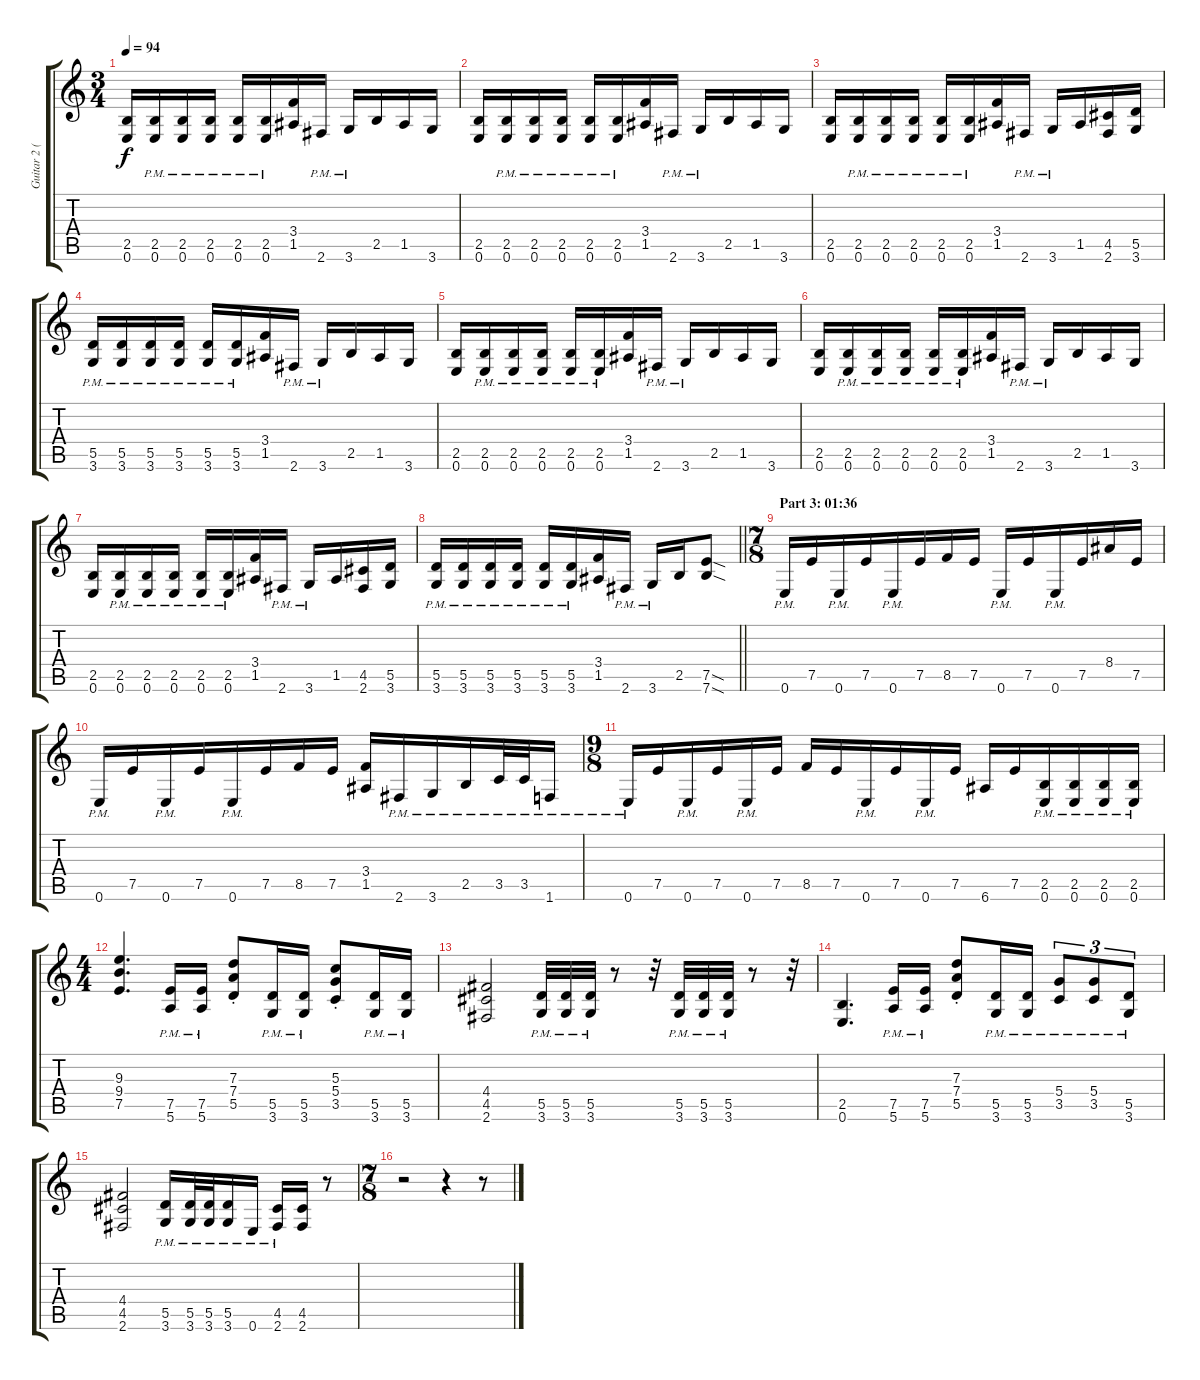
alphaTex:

\track ("Guitar 2 (Distortion)" "Guitar 2 (") {instrument distortionguitar}
\staff {score tabs}
\tuning (E4 B3 G3 D3 A2 E2) {hide}
\ts (3 4)
\tempo 94
\clef g2
\ks c
(2.5 0.6).16{dy f} (2.5{pm} 0.6{pm}).16 (2.5{pm} 0.6{pm}).16 (2.5{pm} 0.6{pm}).16 (2.5{pm} 0.6{pm}).16 (2.5{pm} 0.6{pm}).16 (3.4 1.5).16 2.6{pm}.16 3.6{pm}.16 2.5.16 1.5.16 3.6.16 |
(2.5 0.6).16 (2.5{pm} 0.6{pm}).16 (2.5{pm} 0.6{pm}).16 (2.5{pm} 0.6{pm}).16 (2.5{pm} 0.6{pm}).16 (2.5{pm} 0.6{pm}).16 (3.4 1.5).16 2.6{pm}.16 3.6{pm}.16 2.5.16 1.5.16 3.6.16 |
(2.5 0.6).16 (2.5{pm} 0.6{pm}).16 (2.5{pm} 0.6{pm}).16 (2.5{pm} 0.6{pm}).16 (2.5{pm} 0.6{pm}).16 (2.5{pm} 0.6{pm}).16 (3.4 1.5).16 2.6{pm}.16 3.6{pm}.16 1.5.16 (4.5 2.6).16 (5.5 3.6).16 |
(5.5{pm} 3.6{pm}).16 (5.5{pm} 3.6{pm}).16 (5.5{pm} 3.6{pm}).16 (5.5{pm} 3.6{pm}).16 (5.5{pm} 3.6{pm}).16 (5.5{pm} 3.6{pm}).16 (3.4 1.5).16 2.6{pm}.16 3.6{pm}.16 2.5.16 1.5.16 3.6.16 |
(2.5 0.6).16 (2.5{pm} 0.6{pm}).16 (2.5{pm} 0.6{pm}).16 (2.5{pm} 0.6{pm}).16 (2.5{pm} 0.6{pm}).16 (2.5{pm} 0.6{pm}).16 (3.4 1.5).16 2.6{pm}.16 3.6{pm}.16 2.5.16 1.5.16 3.6.16 |
(2.5 0.6).16 (2.5{pm} 0.6{pm}).16 (2.5{pm} 0.6{pm}).16 (2.5{pm} 0.6{pm}).16 (2.5{pm} 0.6{pm}).16 (2.5{pm} 0.6{pm}).16 (3.4 1.5).16 2.6{pm}.16 3.6{pm}.16 2.5.16 1.5.16 3.6.16 |
(2.5 0.6).16 (2.5{pm} 0.6{pm}).16 (2.5{pm} 0.6{pm}).16 (2.5{pm} 0.6{pm}).16 (2.5{pm} 0.6{pm}).16 (2.5{pm} 0.6{pm}).16 (3.4 1.5).16 2.6{pm}.16 3.6{pm}.16 1.5.16 (4.5 2.6).16 (5.5 3.6).16 |
\barLineRight lightlight
(5.5{pm} 3.6{pm}).16 (5.5{pm} 3.6{pm}).16 (5.5{pm} 3.6{pm}).16 (5.5{pm} 3.6{pm}).16 (5.5{pm} 3.6{pm}).16 (5.5{pm} 3.6{pm}).16 (3.4 1.5).16 2.6{pm}.16 3.6{pm}.16 2.5.16 (7.5{sod} 7.6{sod}).8 |
\ts (7 8)
\section ("" "Part 3: 01:36")
0.6{pm}.16 7.5.16 0.6{pm}.16 7.5.16 0.6{pm}.16 7.5.16 8.5.16 7.5.16 0.6{pm}.16 7.5.16 0.6{pm}.16 7.5.16 8.4.16 7.5.16 |
0.6{pm}.16 7.5.16 0.6{pm}.16 7.5.16 0.6{pm}.16 7.5.16 8.5.16 7.5.16 (3.4 1.5).16 2.6{pm}.16 3.6{pm}.16 2.5{pm}.16 3.5{pm}.32 3.5{pm}.32 1.6{pm}.16 |
\ts (9 8)
0.6{pm}.16 7.5.16 0.6{pm}.16 7.5.16 0.6{pm}.16 7.5.16 8.5.16 7.5.16 0.6{pm}.16 7.5.16 0.6{pm}.16 7.5.16 6.6.16 7.5.16 (2.5{pm} 0.6{pm}).16 (2.5{pm} 0.6{pm}).16 (2.5{pm} 0.6{pm}).16 (2.5{pm} 0.6{pm}).16 |
\ts (4 4)
(9.3 9.4 7.5).4{d} (7.5{pm} 5.6{pm}).16 (7.5{pm} 5.6{pm}).16 (7.3{st} 7.4{st} 5.5{st}).8 (5.5{pm} 3.6{pm}).16 (5.5{pm} 3.6{pm}).16 (5.3{st} 5.4{st} 3.5{st}).8 (5.5{pm} 3.6{pm}).16 (5.5{pm} 3.6{pm}).16 |
(4.4 4.5 2.6).2 (5.5{pm} 3.6{pm}).32 (5.5{pm} 3.6{pm}).32 (5.5{pm} 3.6{pm}).32 r.8 r.32 (5.5{pm} 3.6{pm}).32 (5.5{pm} 3.6{pm}).32 (5.5{pm} 3.6{pm}).32 r.8 r.32 |
(2.5 0.6).4{d} (7.5{pm} 5.6{pm}).16 (7.5{pm} 5.6{pm}).16 (7.3{st} 7.4{st} 5.5{st}).8 (5.5{pm} 3.6{pm}).16 (5.5{pm} 3.6{pm}).16 (5.4{pm} 3.5{pm}).8{tu (3 2)} (5.4{pm} 3.5{pm}).8{tu (3 2)} (5.5{pm} 3.6{pm}).8{tu (3 2)} |
(4.4 4.5 2.6).2 (5.5{pm} 3.6{pm}).16 (5.5{pm} 3.6{pm}).32 (5.5{pm} 3.6{pm}).32 (5.5{pm} 3.6{pm}).16 0.6{pm}.16 (4.5{pm} 2.6{pm}).16 (4.5 2.6).16 r.8 |
\ts (7 8)
r.2 r.4 r.8
